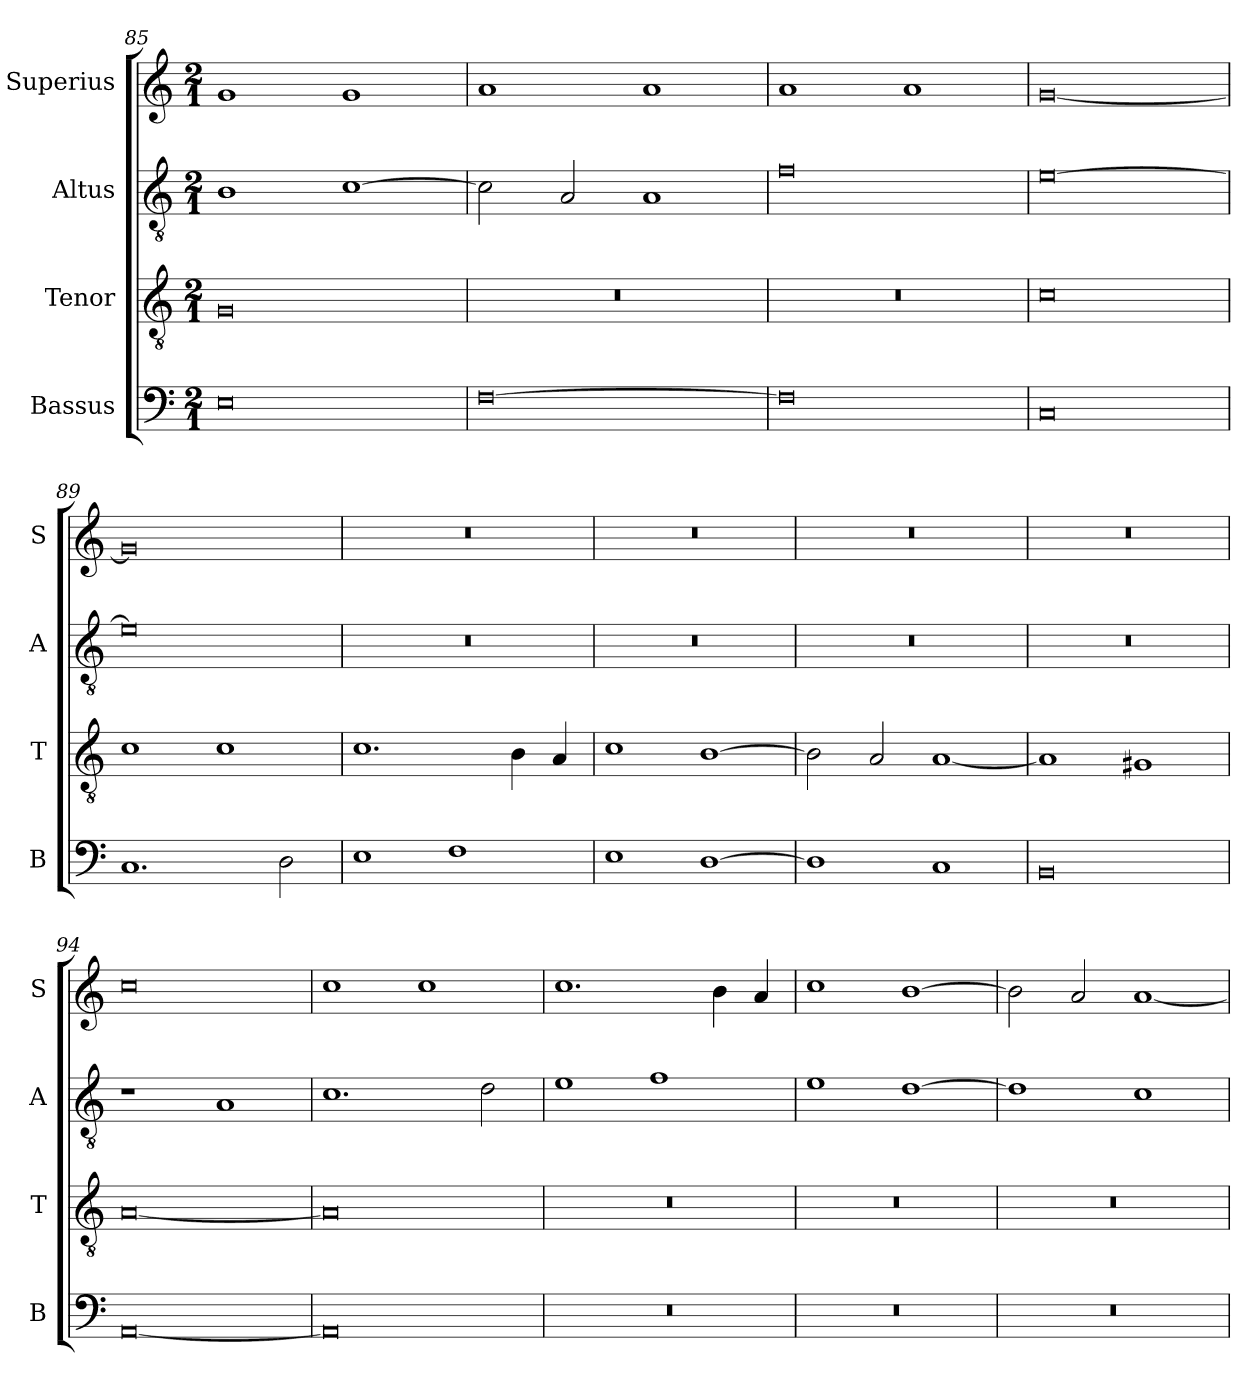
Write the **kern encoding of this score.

**kern	**kern	**kern	**kern
*part4	*part3	*part2	*part1
*staff4	*staff3	*staff2	*staff1
*I"Bassus	*I"Tenor	*I"Altus	*I"Superius
*I'B	*I'T	*I'A	*I'S
*clefF4	*clefGv2	*clefGv2	*clefG2
*k[]	*k[]	*k[]	*k[]
*M2/1	*M2/1	*M2/1	*M2/1
=85	=85	=85	=85
0E	0G	1B	1g
.	.	[1c	1g
=86	=86	=86	=86
[0F	0r	2c\]	1a
.	.	2A/	.
.	.	1A	1a
=87	=87	=87	=87
0F]	0r	0f	1a
.	.	.	1a
=88	=88	=88	=88
0C	0c	[0e	[0g
=89	=89	=89	=89
1.C	1c	0e]	0g]
.	1c	.	.
2D\	.	.	.
=90	=90	=90	=90
1E	1.c	0r	0r
1F	.	.	.
.	4B\	.	.
.	4A/	.	.
=91	=91	=91	=91
1E	1c	0r	0r
[1D	[1B	.	.
=92	=92	=92	=92
1D]	2B\]	0r	0r
.	2A/	.	.
1C	[1A	.	.
=93	=93	=93	=93
0BB	1A]	0r	0r
.	1G#X	.	.
=94	=94	=94	=94
[0AA	[0A	1r	0cc
.	.	1A	.
=95	=95	=95	=95
0AA]	0A]	1.c	1cc
.	.	.	1cc
.	.	2d\	.
=96	=96	=96	=96
0r	0r	1e	1.cc
.	.	1f	.
.	.	.	4b\
.	.	.	4a/
=97	=97	=97	=97
0r	0r	1e	1cc
.	.	[1d	[1b
=98	=98	=98	=98
0r	0r	1d]	2b\]
.	.	.	2a/
.	.	1c	[1a
=	=	=	=
*-	*-	*-	*-
